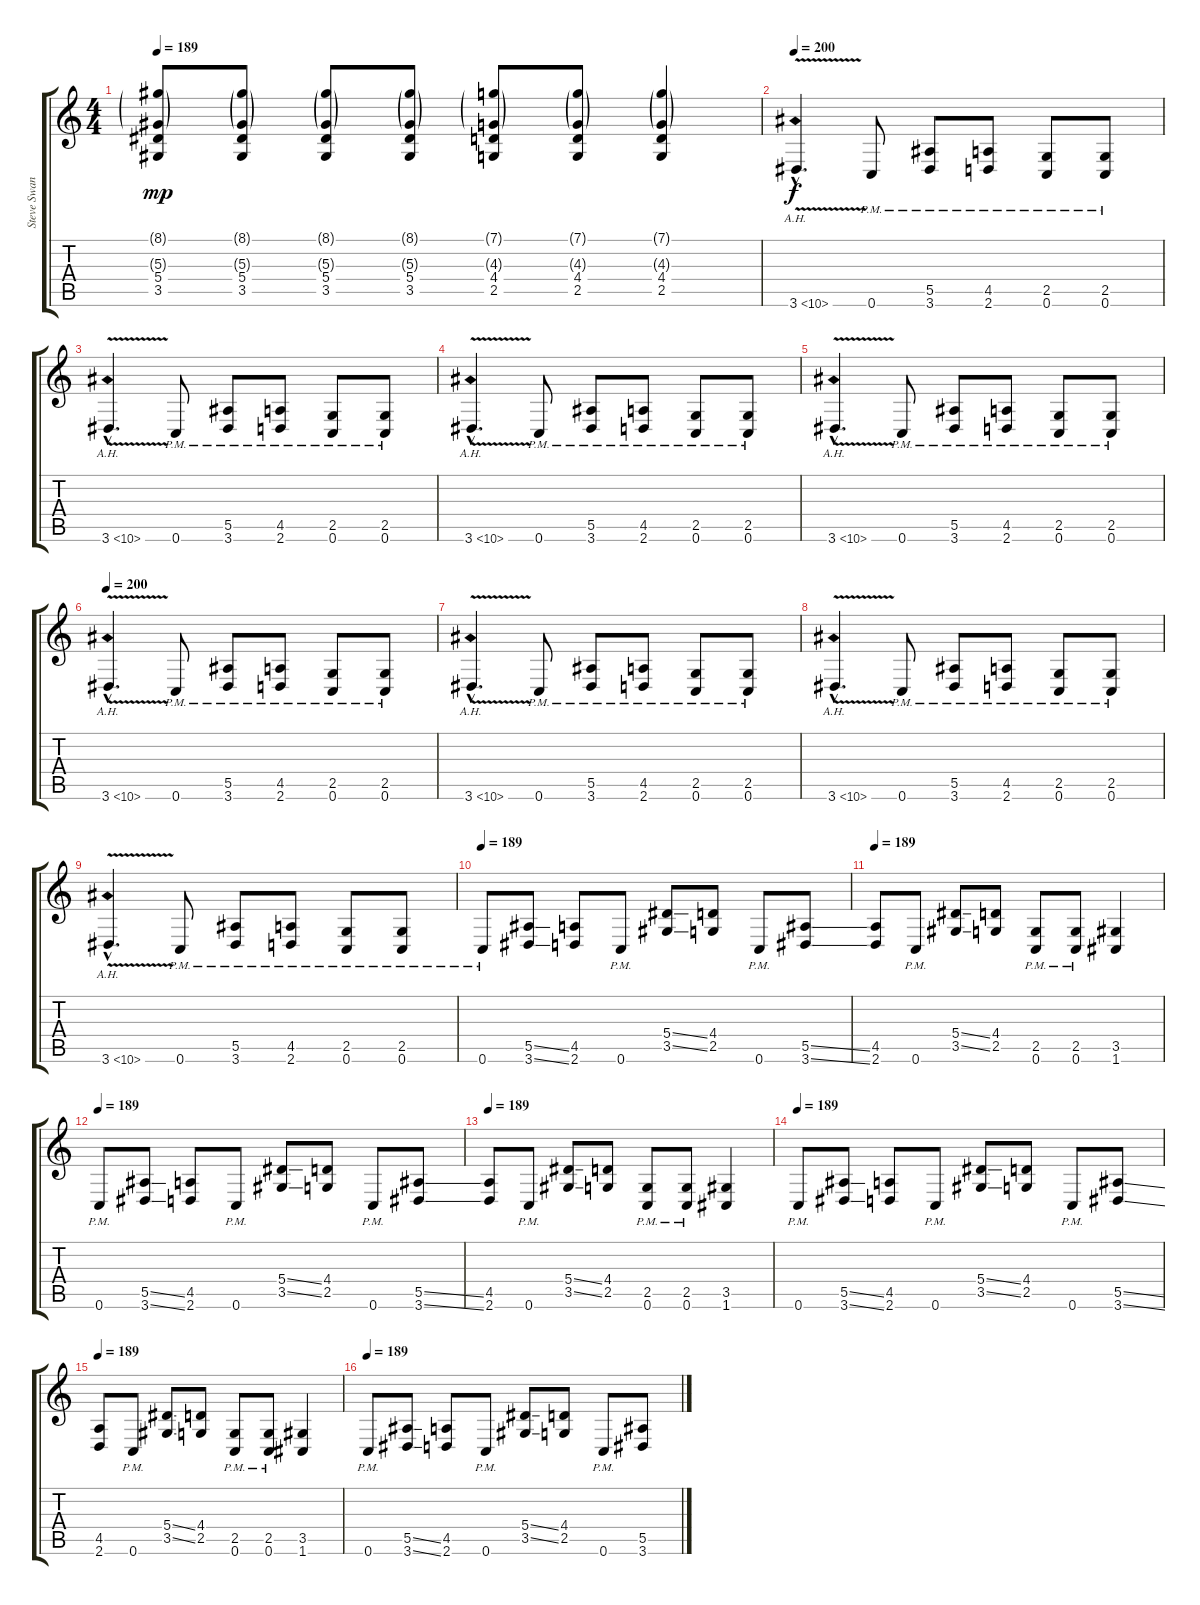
\track ("Steve Swanson (Guitar)" "Steve Swan") {instrument distortionguitar}
\staff {score tabs}
\tuning (C4 G3 Eb3 Bb2 F2 C2) {hide}
\ts (4 4)
\tempo 189
\clef g2
\ks c
(8.1{g} 5.3{g} 5.4 3.5).8{dy mp} (8.1{g} 5.3{g} 5.4 3.5).8 (8.1{g} 5.3{g} 5.4 3.5).8 (8.1{g} 5.3{g} 5.4 3.5).8 (7.1{g} 4.3{g} 4.4 2.5).8 (7.1{g} 4.3{g} 4.4 2.5).8 (7.1{g} 4.3{g} 4.4 2.5).4 |
\tempo 200
3.6{ah 7 v hac}.4{d dy f} 0.6{pm}.8 (5.5{pm} 3.6{pm}).8 (4.5{pm} 2.6{pm}).8 (2.5{pm} 0.6{pm}).8 (2.5{pm} 0.6{pm}).8 |
3.6{ah 7 v hac}.4{d} 0.6{pm}.8 (5.5{pm} 3.6{pm}).8 (4.5{pm} 2.6{pm}).8 (2.5{pm} 0.6{pm}).8 (2.5{pm} 0.6{pm}).8 |
3.6{ah 7 v hac}.4{d} 0.6{pm}.8 (5.5{pm} 3.6{pm}).8 (4.5{pm} 2.6{pm}).8 (2.5{pm} 0.6{pm}).8 (2.5{pm} 0.6{pm}).8 |
3.6{ah 7 v hac}.4{d} 0.6{pm}.8 (5.5{pm} 3.6{pm}).8 (4.5{pm} 2.6{pm}).8 (2.5{pm} 0.6{pm}).8 (2.5{pm} 0.6{pm}).8 |
\tempo 200
3.6{ah 7 v hac}.4{d} 0.6{pm}.8 (5.5{pm} 3.6{pm}).8 (4.5{pm} 2.6{pm}).8 (2.5{pm} 0.6{pm}).8 (2.5{pm} 0.6{pm}).8 |
3.6{ah 7 v hac}.4{d} 0.6{pm}.8 (5.5{pm} 3.6{pm}).8 (4.5{pm} 2.6{pm}).8 (2.5{pm} 0.6{pm}).8 (2.5{pm} 0.6{pm}).8 |
3.6{ah 7 v hac}.4{d} 0.6{pm}.8 (5.5{pm} 3.6{pm}).8 (4.5{pm} 2.6{pm}).8 (2.5{pm} 0.6{pm}).8 (2.5{pm} 0.6{pm}).8 |
3.6{ah 7 v hac}.4{d} 0.6{pm}.8 (5.5{pm} 3.6{pm}).8 (4.5{pm} 2.6{pm}).8 (2.5{pm} 0.6{pm}).8 (2.5{pm} 0.6{pm}).8 |
\tempo 189
0.6{pm}.8 (5.5{ss} 3.6{ss}).8 (4.5 2.6).8 0.6{pm}.8 (5.4{ss} 3.5{ss}).8 (4.4 2.5).8 0.6{pm}.8 (5.5{ss} 3.6{ss}).8 |
\tempo 189
(4.5 2.6).8 0.6{pm}.8 (5.4{ss} 3.5{ss}).8 (4.4 2.5).8 (2.5{pm} 0.6{pm}).8 (2.5{pm} 0.6{pm}).8 (3.5 1.6).4 |
\tempo 189
0.6{pm}.8 (5.5{ss} 3.6{ss}).8 (4.5 2.6).8 0.6{pm}.8 (5.4{ss} 3.5{ss}).8 (4.4 2.5).8 0.6{pm}.8 (5.5{ss} 3.6{ss}).8 |
\tempo 189
(4.5 2.6).8 0.6{pm}.8 (5.4{ss} 3.5{ss}).8 (4.4 2.5).8 (2.5{pm} 0.6{pm}).8 (2.5{pm} 0.6{pm}).8 (3.5 1.6).4 |
\tempo 189
0.6{pm}.8 (5.5{ss} 3.6{ss}).8 (4.5 2.6).8 0.6{pm}.8 (5.4{ss} 3.5{ss}).8 (4.4 2.5).8 0.6{pm}.8 (5.5{ss} 3.6{ss}).8 |
\tempo 189
(4.5 2.6).8 0.6{pm}.8 (5.4{ss} 3.5{ss}).8 (4.4 2.5).8 (2.5{pm} 0.6{pm}).8 (2.5{pm} 0.6{pm}).8 (3.5 1.6).4 |
\tempo 189
0.6{pm}.8 (5.5{ss} 3.6{ss}).8 (4.5 2.6).8 0.6{pm}.8 (5.4{ss} 3.5{ss}).8 (4.4 2.5).8 0.6{pm}.8 (5.5{ss} 3.6{ss}).8
